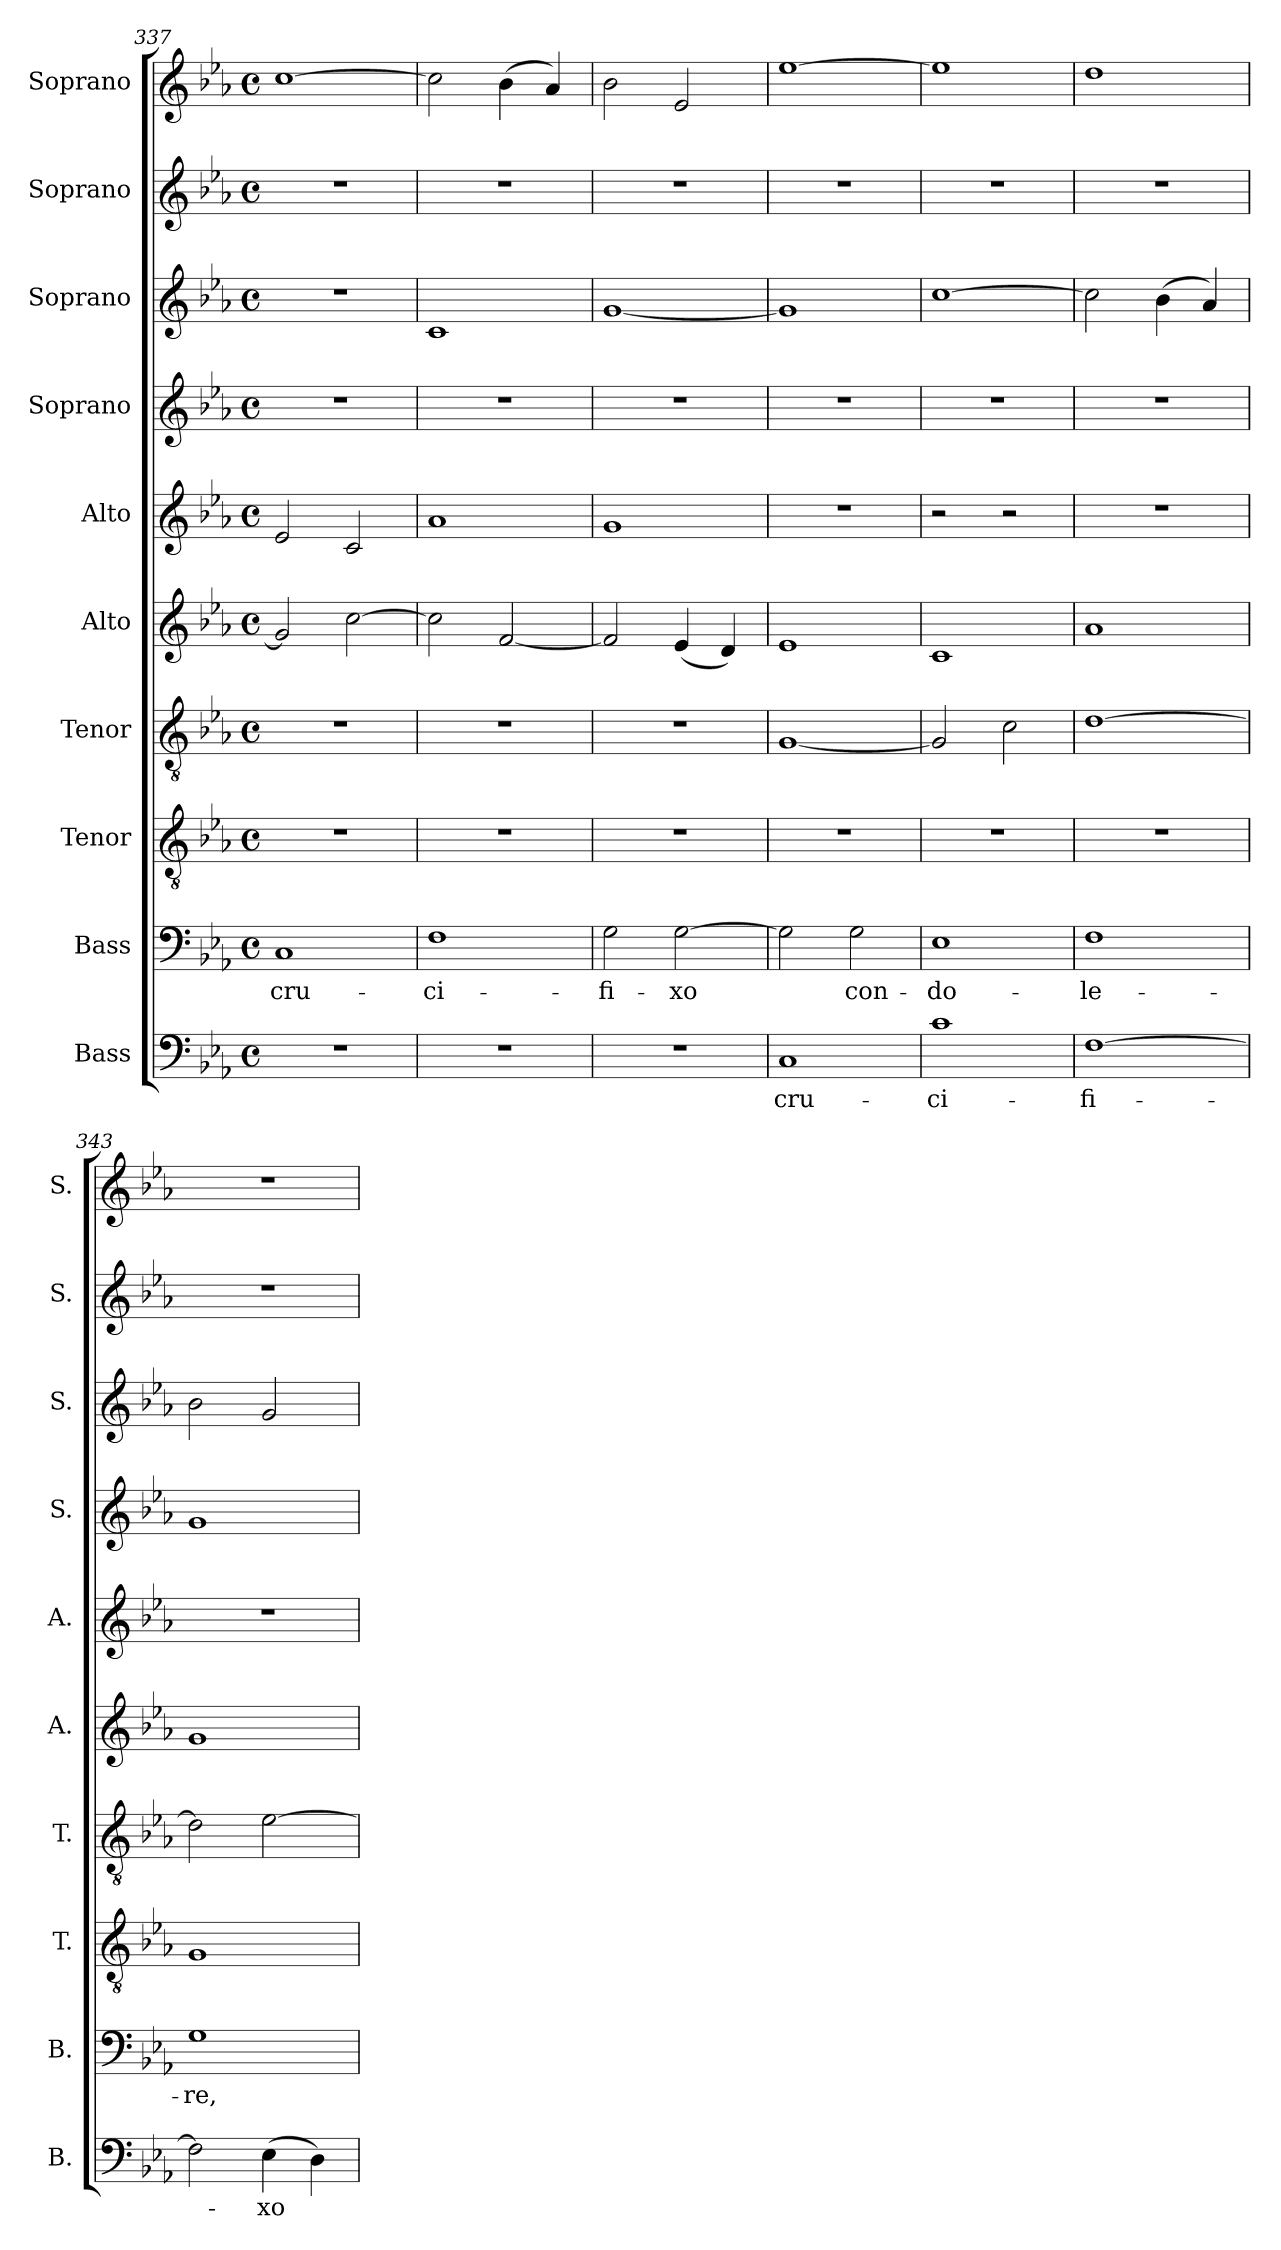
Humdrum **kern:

**kern	**text	**kern	**text	**kern	**kern	**kern	**kern	**kern	**kern	**kern	**kern
*part10	*part10	*part9	*part9	*part8	*part7	*part6	*part5	*part4	*part3	*part2	*part1
*staff10	*staff10	*staff9	*staff9	*staff8	*staff7	*staff6	*staff5	*staff4	*staff3	*staff2	*staff1
*I"Bass	*	*I"Bass	*	*I"Tenor	*I"Tenor	*I"Alto	*I"Alto	*I"Soprano	*I"Soprano	*I"Soprano	*I"Soprano
*I'B.	*	*I'B.	*	*I'T.	*I'T.	*I'A.	*I'A.	*I'S.	*I'S.	*I'S.	*I'S.
*clefF4	*	*clefF4	*	*clefGv2	*clefGv2	*clefG2	*clefG2	*clefG2	*clefG2	*clefG2	*clefG2
*k[b-e-a-]	*	*k[b-e-a-]	*	*k[b-e-a-]	*k[b-e-a-]	*k[b-e-a-]	*k[b-e-a-]	*k[b-e-a-]	*k[b-e-a-]	*k[b-e-a-]	*k[b-e-a-]
*M4/4	*	*M4/4	*	*M4/4	*M4/4	*M4/4	*M4/4	*M4/4	*M4/4	*M4/4	*M4/4
*met(c)	*	*met(c)	*	*met(c)	*met(c)	*met(c)	*met(c)	*met(c)	*met(c)	*met(c)	*met(c)
=337	=337	=337	=337	=337	=337	=337	=337	=337	=337	=337	=337
1r	.	1C	cru-	1r	1r	2g/]	2e-/	1r	1r	1r	[1cc
.	.	.	.	.	.	[2cc\	2c/	.	.	.	.
=338	=338	=338	=338	=338	=338	=338	=338	=338	=338	=338	=338
1r	.	1F	-ci-	1r	1r	2cc\]	1a-	1r	1c	1r	2cc\]
.	.	.	.	.	.	[2f/	.	.	.	.	(4b-\
.	.	.	.	.	.	.	.	.	.	.	4a-/)
=339	=339	=339	=339	=339	=339	=339	=339	=339	=339	=339	=339
1r	.	2G\	-fi-	1r	1r	2f/]	1g	1r	[1g	1r	2b-\
.	.	[2G\	-xo	.	.	(4e-/	.	.	.	.	2e-/
.	.	.	.	.	.	4d/)	.	.	.	.	.
=340	=340	=340	=340	=340	=340	=340	=340	=340	=340	=340	=340
1C	cru-	2G\]	.	1r	[1G	1e-	1r	1r	1g]	1r	[1ee-
.	.	2G\	con-	.	.	.	.	.	.	.	.
=341	=341	=341	=341	=341	=341	=341	=341	=341	=341	=341	=341
1c	-ci-	1E-	-do-	1r	2G/]	1c	2r	1r	[1cc	1r	1ee-]
.	.	.	.	.	2c\	.	2r	.	.	.	.
!!LO:PB:g=z
=342	=342	=342	=342	=342	=342	=342	=342	=342	=342	=342	=342
[1F	-fi-	1F	-le-	1r	[1d	1a-	1r	1r	2cc\]	1r	1dd
.	.	.	.	.	.	.	.	.	(4b-\	.	.
.	.	.	.	.	.	.	.	.	4a-/)	.	.
=343	=343	=343	=343	=343	=343	=343	=343	=343	=343	=343	=343
2F\]	.	1G	-re,	1G	2d\]	1g	1r	1g	2b-\	1r	1r
(4E-\	-xo	.	.	.	[2e-\	.	.	.	2g/	.	.
4D\)	.	.	.	.	.	.	.	.	.	.	.
=	=	=	=	=	=	=	=	=	=	=	=
*-	*-	*-	*-	*-	*-	*-	*-	*-	*-	*-	*-
